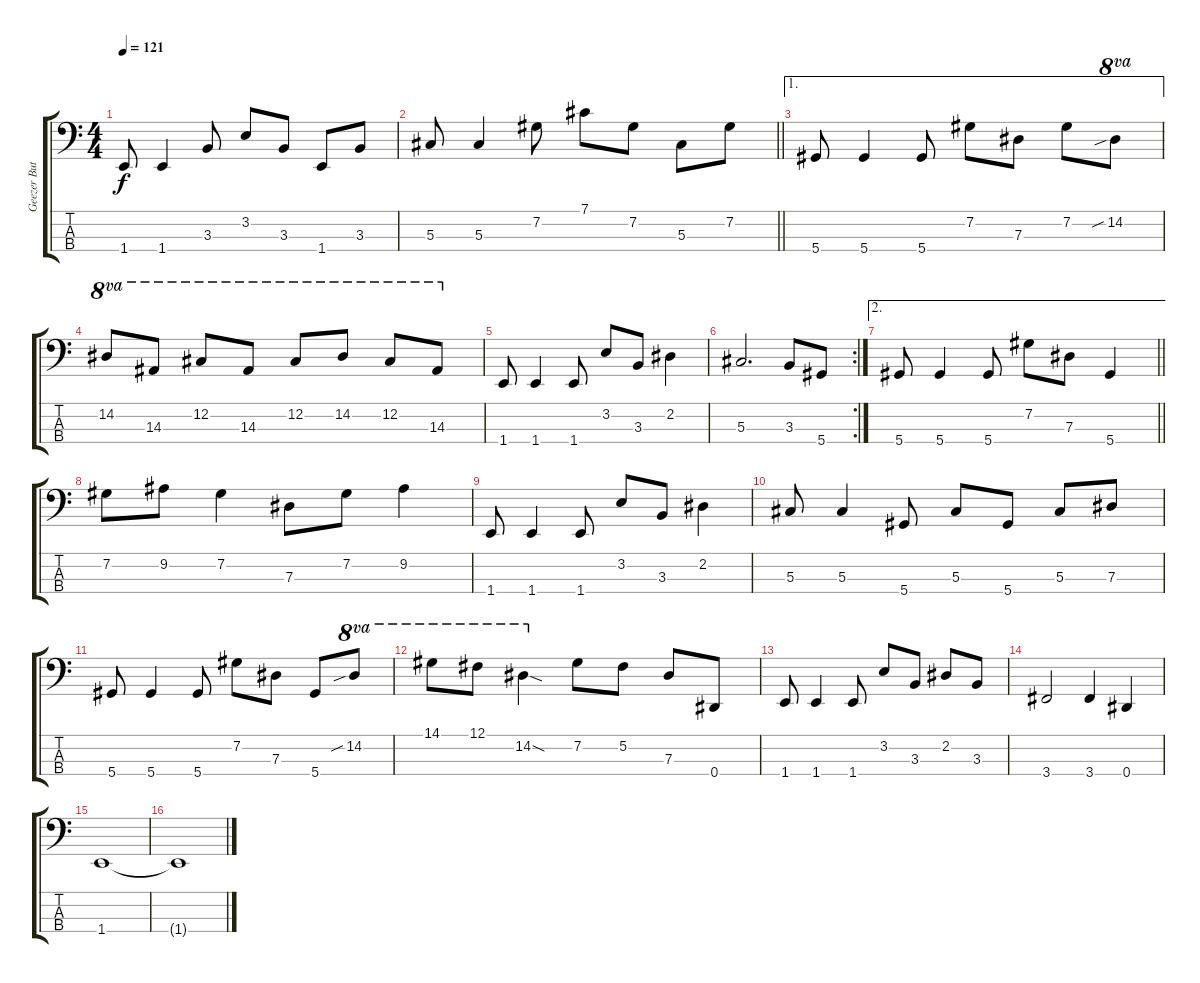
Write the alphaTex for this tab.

\track ("Geezer Butler" "Geezer But") {instrument electricbassfinger}
\staff {score tabs}
\tuning (Gb2 Db2 Ab1 Eb1) {hide}
\ts (4 4)
\tempo 121
\clef f4
\ks c
1.4.8{dy f} 1.4.4 3.3.8 3.2.8 3.3.8 1.4.8 3.3.8 |
\barLineRight lightlight
5.3.8 5.3.4 7.2.8 7.1.8 7.2.8 5.3.8 7.2.8 |
\ae 1
5.4.8 5.4.4 5.4.8 7.2.8 7.3.8 7.2.8 14.2{sib}.8{ot 8va} |
14.2.8{ot 8va} 14.3.8{ot 8va} 12.2.8{ot 8va} 14.3.8{ot 8va} 12.2.8{ot 8va} 14.2.8{ot 8va} 12.2.8{ot 8va} 14.3.8{ot 8va} |
1.4.8 1.4.4 1.4.8 3.2.8 3.3.8 2.2.4 |
\rc 2
5.3.2{d} 3.3.8 5.4.8 |
\ae 2
\barLineRight lightlight
5.4.8 5.4.4 5.4.8 7.2.8 7.3.8 5.4.4 |
7.2.8 9.2.8 7.2.4 7.3.8 7.2.8 9.2.4 |
1.4.8 1.4.4 1.4.8 3.2.8 3.3.8 2.2.4 |
5.3.8 5.3.4 5.4.8 5.3.8 5.4.8 5.3.8 7.3.8 |
5.4.8 5.4.4 5.4.8 7.2.8 7.3.8 5.4.8 14.2{sib}.8{ot 8va} |
14.1.8{ot 8va} 12.1.8{ot 8va} 14.2{sod}.4{ot 8va} 7.2.8 5.2.8 7.3.8 0.4.8 |
1.4.8 1.4.4 1.4.8 3.2.8 3.3.8 2.2.8 3.3.8 |
3.4.2 3.4.4 0.4.4 |
1.4.1 |
1.4{t}.1
